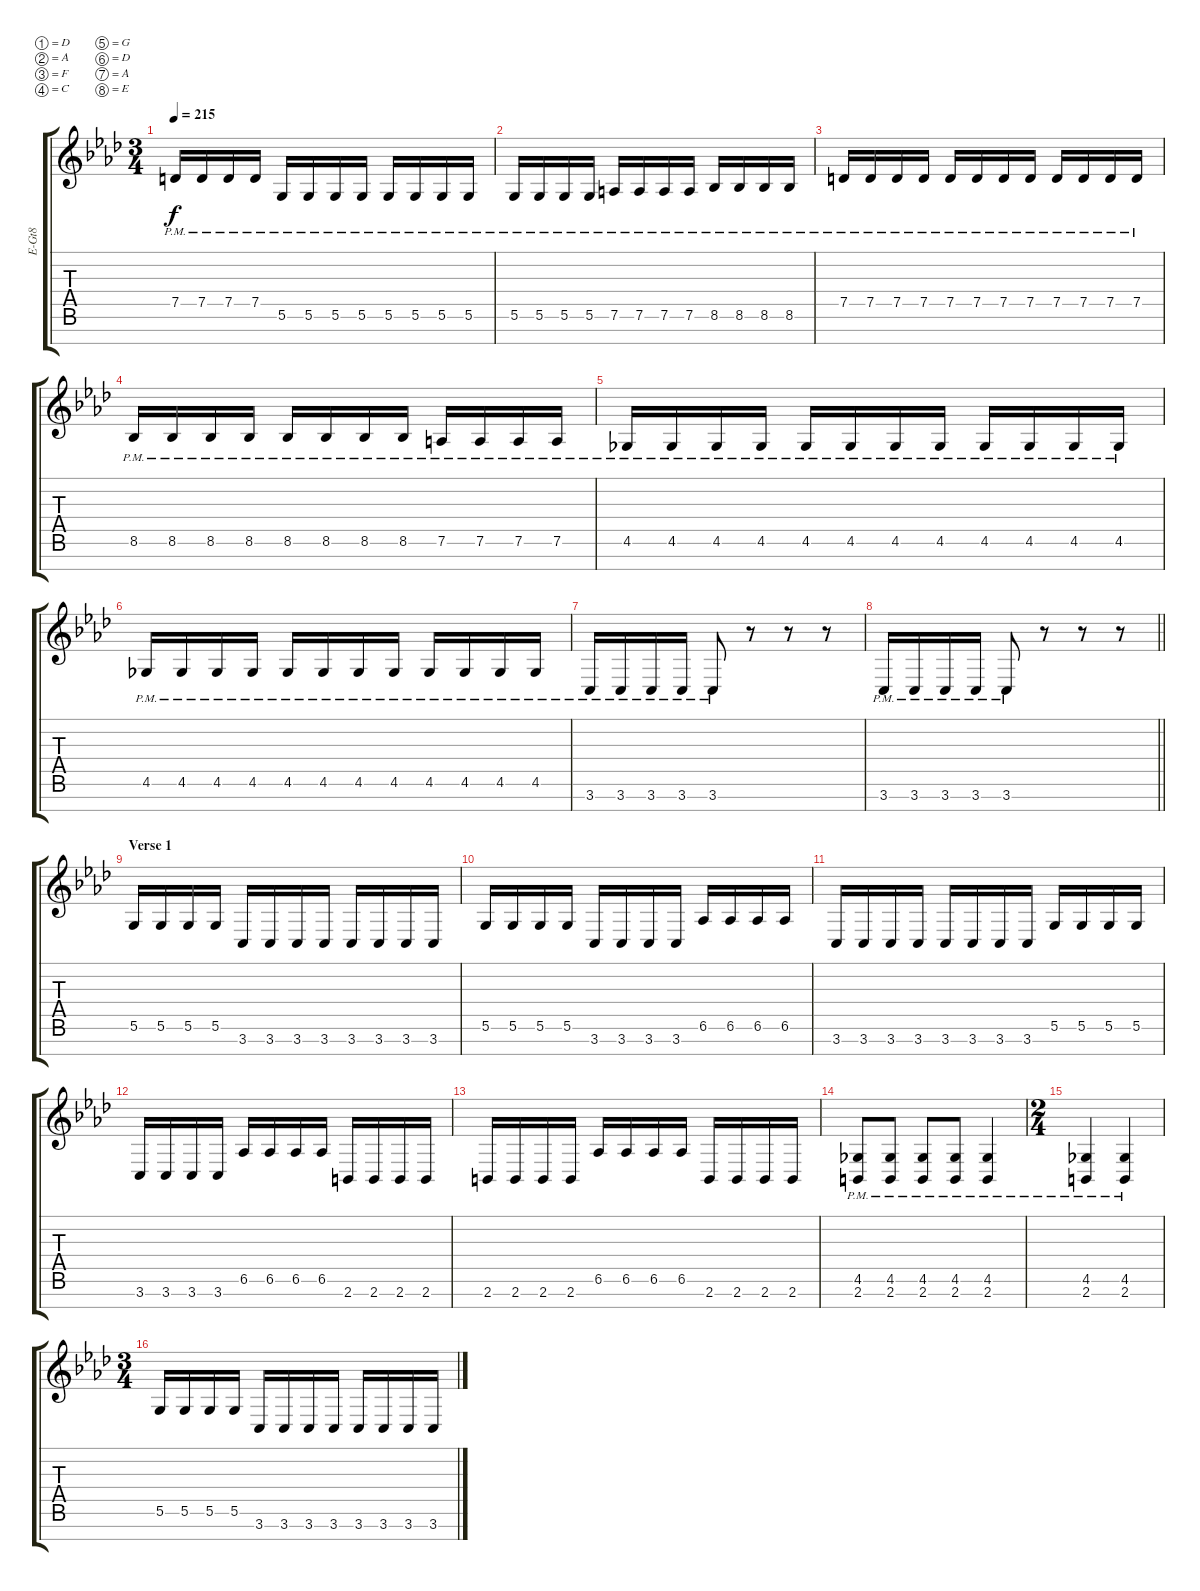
\bracketExtendMode groupsimilarinstruments
\otherSystemsTrackNameOrientation horizontal
\track ("Kevin Chartré" "E-Gt8") {instrument distortionguitar}
\staff {score tabs}
\tuning (D4 A3 F3 C3 G2 D2 A1 E1)
\ts (3 4)
\tempo 215
\clef g2
\ks ab
7.5{pm acc forcenatural}.16{dy f beam Up} 7.5{pm acc forcenatural}.16{beam Up} 7.5{pm acc forcenatural}.16{beam Up} 7.5{pm acc forcenatural}.16{beam Up} 5.6{pm acc forcenatural}.16{beam Up} 5.6{pm acc forcenatural}.16{beam Up} 5.6{pm acc forcenatural}.16{beam Up} 5.6{pm acc forcenatural}.16{beam Up} 5.6{pm acc forcenatural}.16{beam Up} 5.6{pm acc forcenatural}.16{beam Up} 5.6{pm acc forcenatural}.16{beam Up} 5.6{pm acc forcenatural}.16{beam Up} |
5.6{pm acc forcenatural}.16{beam Up} 5.6{pm acc forcenatural}.16{beam Up} 5.6{pm acc forcenatural}.16{beam Up} 5.6{pm acc forcenatural}.16{beam Up} 7.6{pm acc forcenatural}.16{beam Up} 7.6{pm acc forcenatural}.16{beam Up} 7.6{pm acc forcenatural}.16{beam Up} 7.6{pm acc forcenatural}.16{beam Up} 8.6{pm acc forcenatural}.16{beam Up} 8.6{pm acc forcenatural}.16{beam Up} 8.6{pm acc forcenatural}.16{beam Up} 8.6{pm acc forcenatural}.16{beam Up} |
7.5{pm acc forcenatural}.16{beam Up} 7.5{pm acc forcenatural}.16{beam Up} 7.5{pm acc forcenatural}.16{beam Up} 7.5{pm acc forcenatural}.16{beam Up} 7.5{pm acc forcenatural}.16{beam Up} 7.5{pm acc forcenatural}.16{beam Up} 7.5{pm acc forcenatural}.16{beam Up} 7.5{pm acc forcenatural}.16{beam Up} 7.5{pm acc forcenatural}.16{beam Up} 7.5{pm acc forcenatural}.16{beam Up} 7.5{pm acc forcenatural}.16{beam Up} 7.5{pm acc forcenatural}.16{beam Up} |
8.6{pm acc forcenatural}.16{beam Up} 8.6{pm acc forcenatural}.16{beam Up} 8.6{pm acc forcenatural}.16{beam Up} 8.6{pm acc forcenatural}.16{beam Up} 8.6{pm acc forcenatural}.16{beam Up} 8.6{pm acc forcenatural}.16{beam Up} 8.6{pm acc forcenatural}.16{beam Up} 8.6{pm acc forcenatural}.16{beam Up} 7.6{pm acc forcenatural}.16{beam Up} 7.6{pm acc forcenatural}.16{beam Up} 7.6{pm acc forcenatural}.16{beam Up} 7.6{pm acc forcenatural}.16{beam Up} |
4.6{pm acc b}.16{beam Up} 4.6{pm acc b}.16{beam Up} 4.6{pm acc b}.16{beam Up} 4.6{pm acc b}.16{beam Up} 4.6{pm acc b}.16{beam Up} 4.6{pm acc b}.16{beam Up} 4.6{pm acc b}.16{beam Up} 4.6{pm acc b}.16{beam Up} 4.6{pm acc b}.16{beam Up} 4.6{pm acc b}.16{beam Up} 4.6{pm acc b}.16{beam Up} 4.6{pm acc b}.16{beam Up} |
4.6{pm acc b}.16{beam Up} 4.6{pm acc b}.16{beam Up} 4.6{pm acc b}.16{beam Up} 4.6{pm acc b}.16{beam Up} 4.6{pm acc b}.16{beam Up} 4.6{pm acc b}.16{beam Up} 4.6{pm acc b}.16{beam Up} 4.6{pm acc b}.16{beam Up} 4.6{pm acc b}.16{beam Up} 4.6{pm acc b}.16{beam Up} 4.6{pm acc b}.16{beam Up} 4.6{pm acc b}.16{beam Up} |
3.7{pm acc forcenatural}.16{beam Up} 3.7{pm acc forcenatural}.16{beam Up} 3.7{pm acc forcenatural}.16{beam Up} 3.7{pm acc forcenatural}.16{beam Up} 3.7{pm acc forcenatural}.8{beam Up} r.8{beam Up} r.8{beam Up} r.8{beam Up} |
\barLineRight lightlight
3.7{pm acc forcenatural}.16{beam Up} 3.7{pm acc forcenatural}.16{beam Up} 3.7{pm acc forcenatural}.16{beam Up} 3.7{pm acc forcenatural}.16{beam Up} 3.7{pm acc forcenatural}.8{beam Up} r.8{beam Up} r.8{beam Up} r.8{beam Up} |
\section ("" "Verse 1")
5.6{acc forcenatural}.16{beam Up} 5.6{acc forcenatural}.16{beam Up} 5.6{acc forcenatural}.16{beam Up} 5.6{acc forcenatural}.16{beam Up} 3.7{acc forcenatural}.16{beam Up} 3.7{acc forcenatural}.16{beam Up} 3.7{acc forcenatural}.16{beam Up} 3.7{acc forcenatural}.16{beam Up} 3.7{acc forcenatural}.16{beam Up} 3.7{acc forcenatural}.16{beam Up} 3.7{acc forcenatural}.16{beam Up} 3.7{acc forcenatural}.16{beam Up} |
5.6{acc forcenatural}.16{beam Up} 5.6{acc forcenatural}.16{beam Up} 5.6{acc forcenatural}.16{beam Up} 5.6{acc forcenatural}.16{beam Up} 3.7{acc forcenatural}.16{beam Up} 3.7{acc forcenatural}.16{beam Up} 3.7{acc forcenatural}.16{beam Up} 3.7{acc forcenatural}.16{beam Up} 6.6{acc b}.16{beam Up} 6.6{acc b}.16{beam Up} 6.6{acc b}.16{beam Up} 6.6{acc b}.16{beam Up} |
3.7{acc forcenatural}.16{beam Up} 3.7{acc forcenatural}.16{beam Up} 3.7{acc forcenatural}.16{beam Up} 3.7{acc forcenatural}.16{beam Up} 3.7{acc forcenatural}.16{beam Up} 3.7{acc forcenatural}.16{beam Up} 3.7{acc forcenatural}.16{beam Up} 3.7{acc forcenatural}.16{beam Up} 5.6{acc forcenatural}.16{beam Up} 5.6{acc forcenatural}.16{beam Up} 5.6{acc forcenatural}.16{beam Up} 5.6{acc forcenatural}.16{beam Up} |
3.7{acc forcenatural}.16{beam Up} 3.7{acc forcenatural}.16{beam Up} 3.7{acc forcenatural}.16{beam Up} 3.7{acc forcenatural}.16{beam Up} 6.6{acc b}.16{beam Up} 6.6{acc b}.16{beam Up} 6.6{acc b}.16{beam Up} 6.6{acc b}.16{beam Up} 2.7{acc #}.16{beam Up} 2.7{acc #}.16{beam Up} 2.7{acc #}.16{beam Up} 2.7{acc #}.16{beam Up} |
2.7{acc #}.16{beam Up} 2.7{acc #}.16{beam Up} 2.7{acc #}.16{beam Up} 2.7{acc #}.16{beam Up} 6.6{acc b}.16{beam Up} 6.6{acc b}.16{beam Up} 6.6{acc b}.16{beam Up} 6.6{acc b}.16{beam Up} 2.7{acc #}.16{beam Up} 2.7{acc #}.16{beam Up} 2.7{acc #}.16{beam Up} 2.7{acc #}.16{beam Up} |
(4.6{pm acc b} 2.7{pm acc #}).8{beam Up} (4.6{pm acc b} 2.7{pm acc #}).8{beam Up} (4.6{pm acc b} 2.7{pm acc #}).8{beam Up} (4.6{pm acc b} 2.7{pm acc #}).8{beam Up} (4.6{pm acc b} 2.7{pm acc #}).4{beam Up} |
\ts (2 4)
\beaming (8 2 2 2 2)
(4.6{pm acc b} 2.7{pm acc #}).4{beam Up} (4.6{pm acc b} 2.7{pm acc #}).4{beam Up} |
\ts (3 4)
\beaming (8 2 2 2 2)
5.6{acc forcenatural}.16{beam Up} 5.6{acc forcenatural}.16{beam Up} 5.6{acc forcenatural}.16{beam Up} 5.6{acc forcenatural}.16{beam Up} 3.7{acc forcenatural}.16{beam Up} 3.7{acc forcenatural}.16{beam Up} 3.7{acc forcenatural}.16{beam Up} 3.7{acc forcenatural}.16{beam Up} 3.7{acc forcenatural}.16{beam Up} 3.7{acc forcenatural}.16{beam Up} 3.7{acc forcenatural}.16{beam Up} 3.7{acc forcenatural}.16{beam Up}
